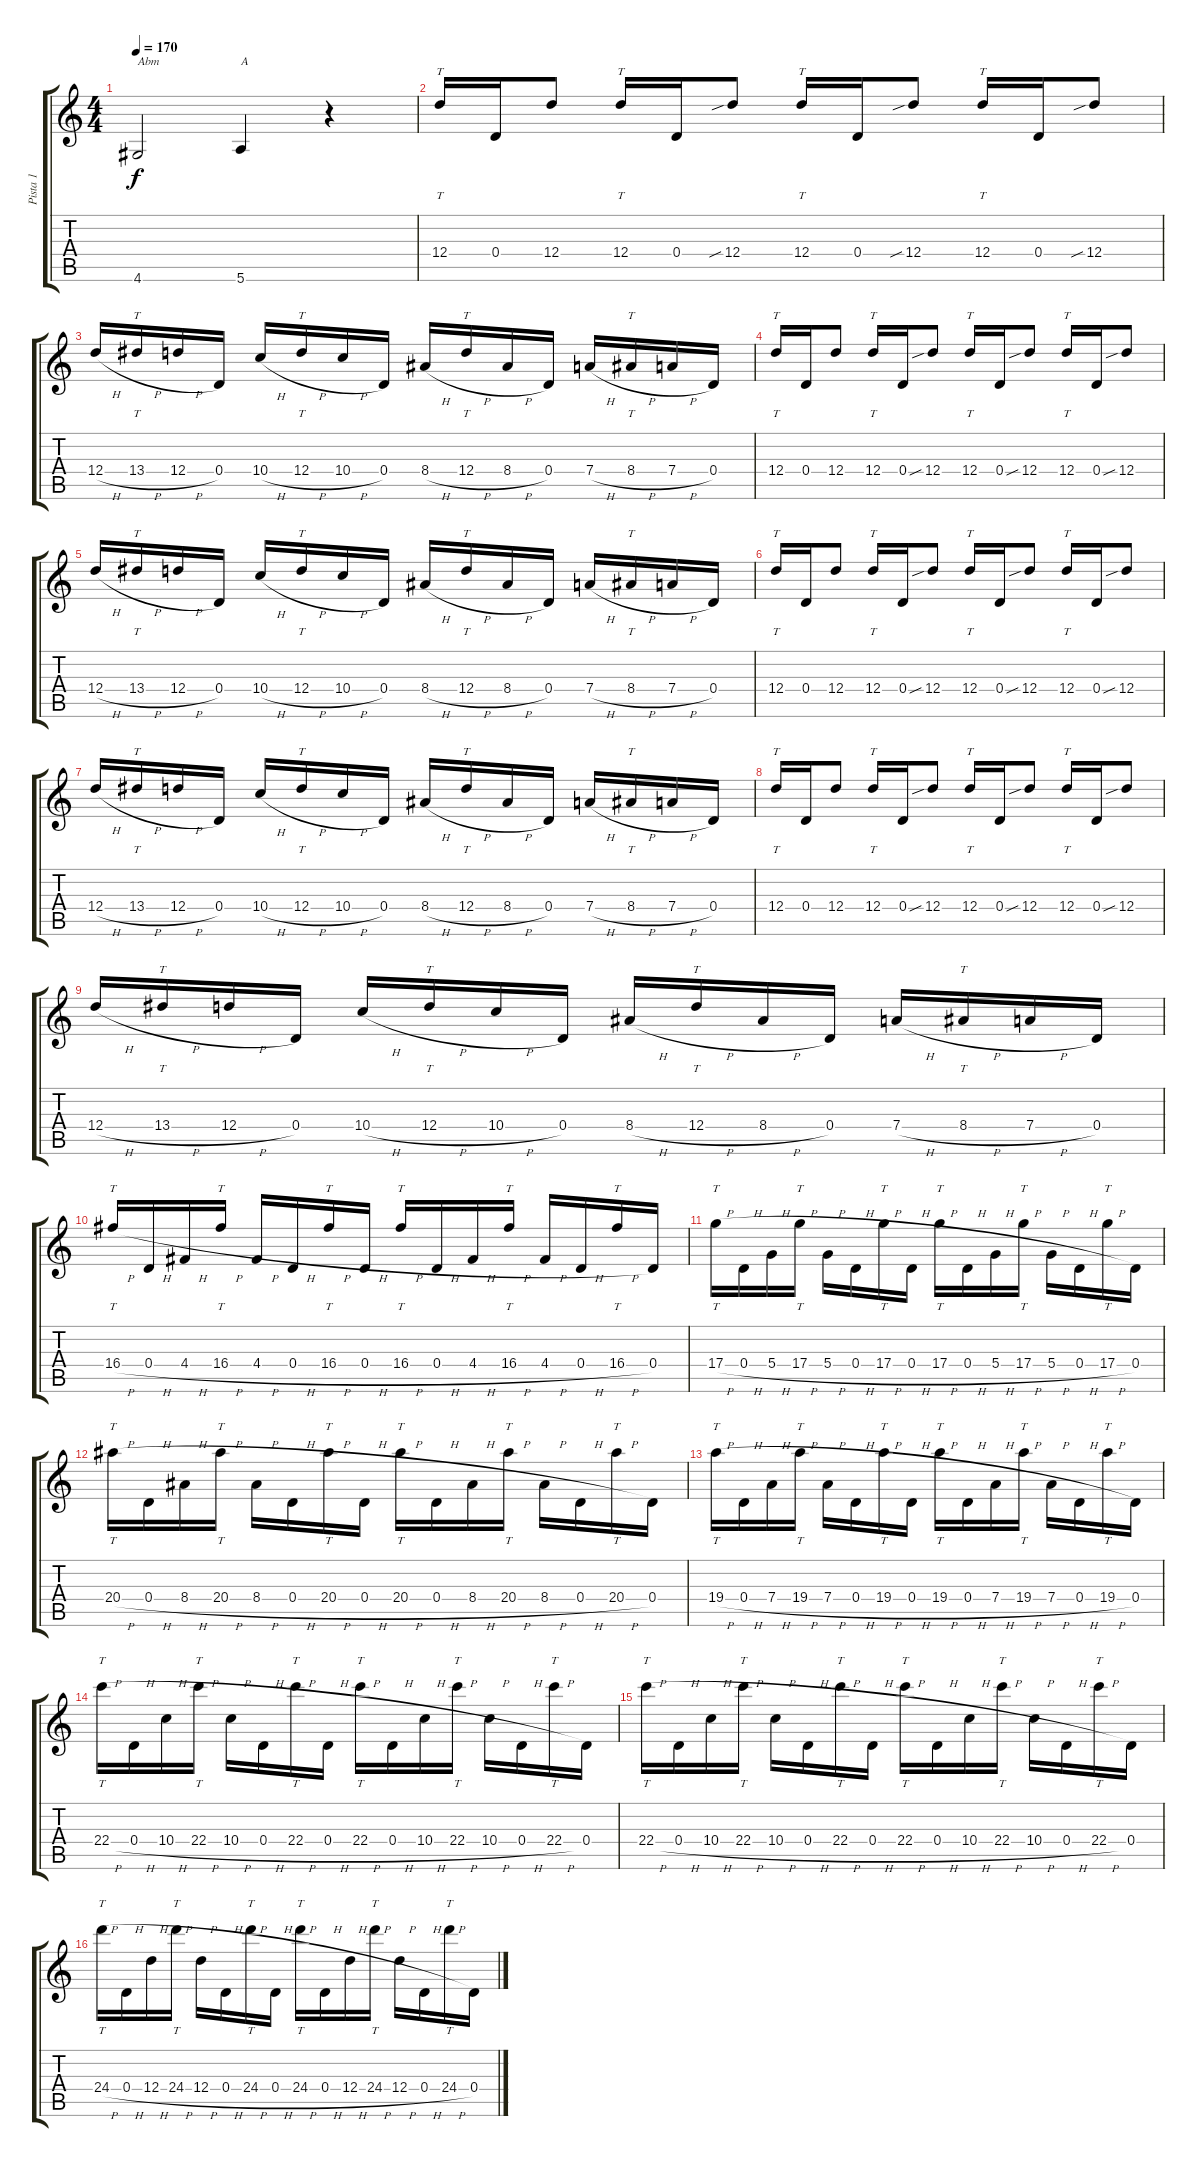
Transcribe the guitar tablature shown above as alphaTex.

\track ("Pista 1" "Pista 1") {instrument distortionguitar}
\staff {score tabs}
\tuning (E4 B3 G3 D3 A2 E2) {hide}
\ts (4 4)
\tempo 170
\clef g2
\ks c
4.6.2{txt "Abm" dy f} 5.6.4{txt "A"} r.4 |
12.4.16{tt} 0.4.16 12.4.8 12.4.16{tt} 0.4.16 12.4{sib}.8 12.4.16{tt} 0.4.16 12.4{sib}.8 12.4.16{tt} 0.4.16 12.4{sib}.8 |
12.4{h}.16 13.4{h}.16{tt} 12.4{h}.16 0.4.16 10.4{h}.16 12.4{h}.16{tt} 10.4{h}.16 0.4.16 8.4{h}.16 12.4{h}.16{tt} 8.4{h}.16 0.4.16 7.4{h}.16 8.4{h}.16{tt} 7.4{h}.16 0.4.16 |
12.4.16{tt} 0.4.16 12.4.8 12.4.16{tt} 0.4.16 12.4{sib}.8 12.4.16{tt} 0.4.16 12.4{sib}.8 12.4.16{tt} 0.4.16 12.4{sib}.8 |
12.4{h}.16 13.4{h}.16{tt} 12.4{h}.16 0.4.16 10.4{h}.16 12.4{h}.16{tt} 10.4{h}.16 0.4.16 8.4{h}.16 12.4{h}.16{tt} 8.4{h}.16 0.4.16 7.4{h}.16 8.4{h}.16{tt} 7.4{h}.16 0.4.16 |
12.4.16{tt} 0.4.16 12.4.8 12.4.16{tt} 0.4.16 12.4{sib}.8 12.4.16{tt} 0.4.16 12.4{sib}.8 12.4.16{tt} 0.4.16 12.4{sib}.8 |
12.4{h}.16 13.4{h}.16{tt} 12.4{h}.16 0.4.16 10.4{h}.16 12.4{h}.16{tt} 10.4{h}.16 0.4.16 8.4{h}.16 12.4{h}.16{tt} 8.4{h}.16 0.4.16 7.4{h}.16 8.4{h}.16{tt} 7.4{h}.16 0.4.16 |
12.4.16{tt} 0.4.16 12.4.8 12.4.16{tt} 0.4.16 12.4{sib}.8 12.4.16{tt} 0.4.16 12.4{sib}.8 12.4.16{tt} 0.4.16 12.4{sib}.8 |
12.4{h}.16 13.4{h}.16{tt} 12.4{h}.16 0.4.16 10.4{h}.16 12.4{h}.16{tt} 10.4{h}.16 0.4.16 8.4{h}.16 12.4{h}.16{tt} 8.4{h}.16 0.4.16 7.4{h}.16 8.4{h}.16{tt} 7.4{h}.16 0.4.16 |
16.4{h}.16{tt} 0.4{h}.16 4.4{h}.16 16.4{h}.16{tt} 4.4{h}.16 0.4{h}.16 16.4{h}.16{tt} 0.4{h}.16 16.4{h}.16{tt} 0.4{h}.16 4.4{h}.16 16.4{h}.16{tt} 4.4{h}.16 0.4{h}.16 16.4{h}.16{tt} 0.4.16 |
17.4{h}.16{tt} 0.4{h}.16 5.4{h}.16 17.4{h}.16{tt} 5.4{h}.16 0.4{h}.16 17.4{h}.16{tt} 0.4{h}.16 17.4{h}.16{tt} 0.4{h}.16 5.4{h}.16 17.4{h}.16{tt} 5.4{h}.16 0.4{h}.16 17.4{h}.16{tt} 0.4.16 |
20.4{h}.16{tt} 0.4{h}.16 8.4{h}.16 20.4{h}.16{tt} 8.4{h}.16 0.4{h}.16 20.4{h}.16{tt} 0.4{h}.16 20.4{h}.16{tt} 0.4{h}.16 8.4{h}.16 20.4{h}.16{tt} 8.4{h}.16 0.4{h}.16 20.4{h}.16{tt} 0.4.16 |
19.4{h}.16{tt} 0.4{h}.16 7.4{h}.16 19.4{h}.16{tt} 7.4{h}.16 0.4{h}.16 19.4{h}.16{tt} 0.4{h}.16 19.4{h}.16{tt} 0.4{h}.16 7.4{h}.16 19.4{h}.16{tt} 7.4{h}.16 0.4{h}.16 19.4{h}.16{tt} 0.4.16 |
22.4{h}.16{tt} 0.4{h}.16 10.4{h}.16 22.4{h}.16{tt} 10.4{h}.16 0.4{h}.16 22.4{h}.16{tt} 0.4{h}.16 22.4{h}.16{tt} 0.4{h}.16 10.4{h}.16 22.4{h}.16{tt} 10.4{h}.16 0.4{h}.16 22.4{h}.16{tt} 0.4.16 |
22.4{h}.16{tt} 0.4{h}.16 10.4{h}.16 22.4{h}.16{tt} 10.4{h}.16 0.4{h}.16 22.4{h}.16{tt} 0.4{h}.16 22.4{h}.16{tt} 0.4{h}.16 10.4{h}.16 22.4{h}.16{tt} 10.4{h}.16 0.4{h}.16 22.4{h}.16{tt} 0.4.16 |
24.4{h}.16{tt} 0.4{h}.16 12.4{h}.16 24.4{h}.16{tt} 12.4{h}.16 0.4{h}.16 24.4{h}.16{tt} 0.4{h}.16 24.4{h}.16{tt} 0.4{h}.16 12.4{h}.16 24.4{h}.16{tt} 12.4{h}.16 0.4{h}.16 24.4{h}.16{tt} 0.4.16
